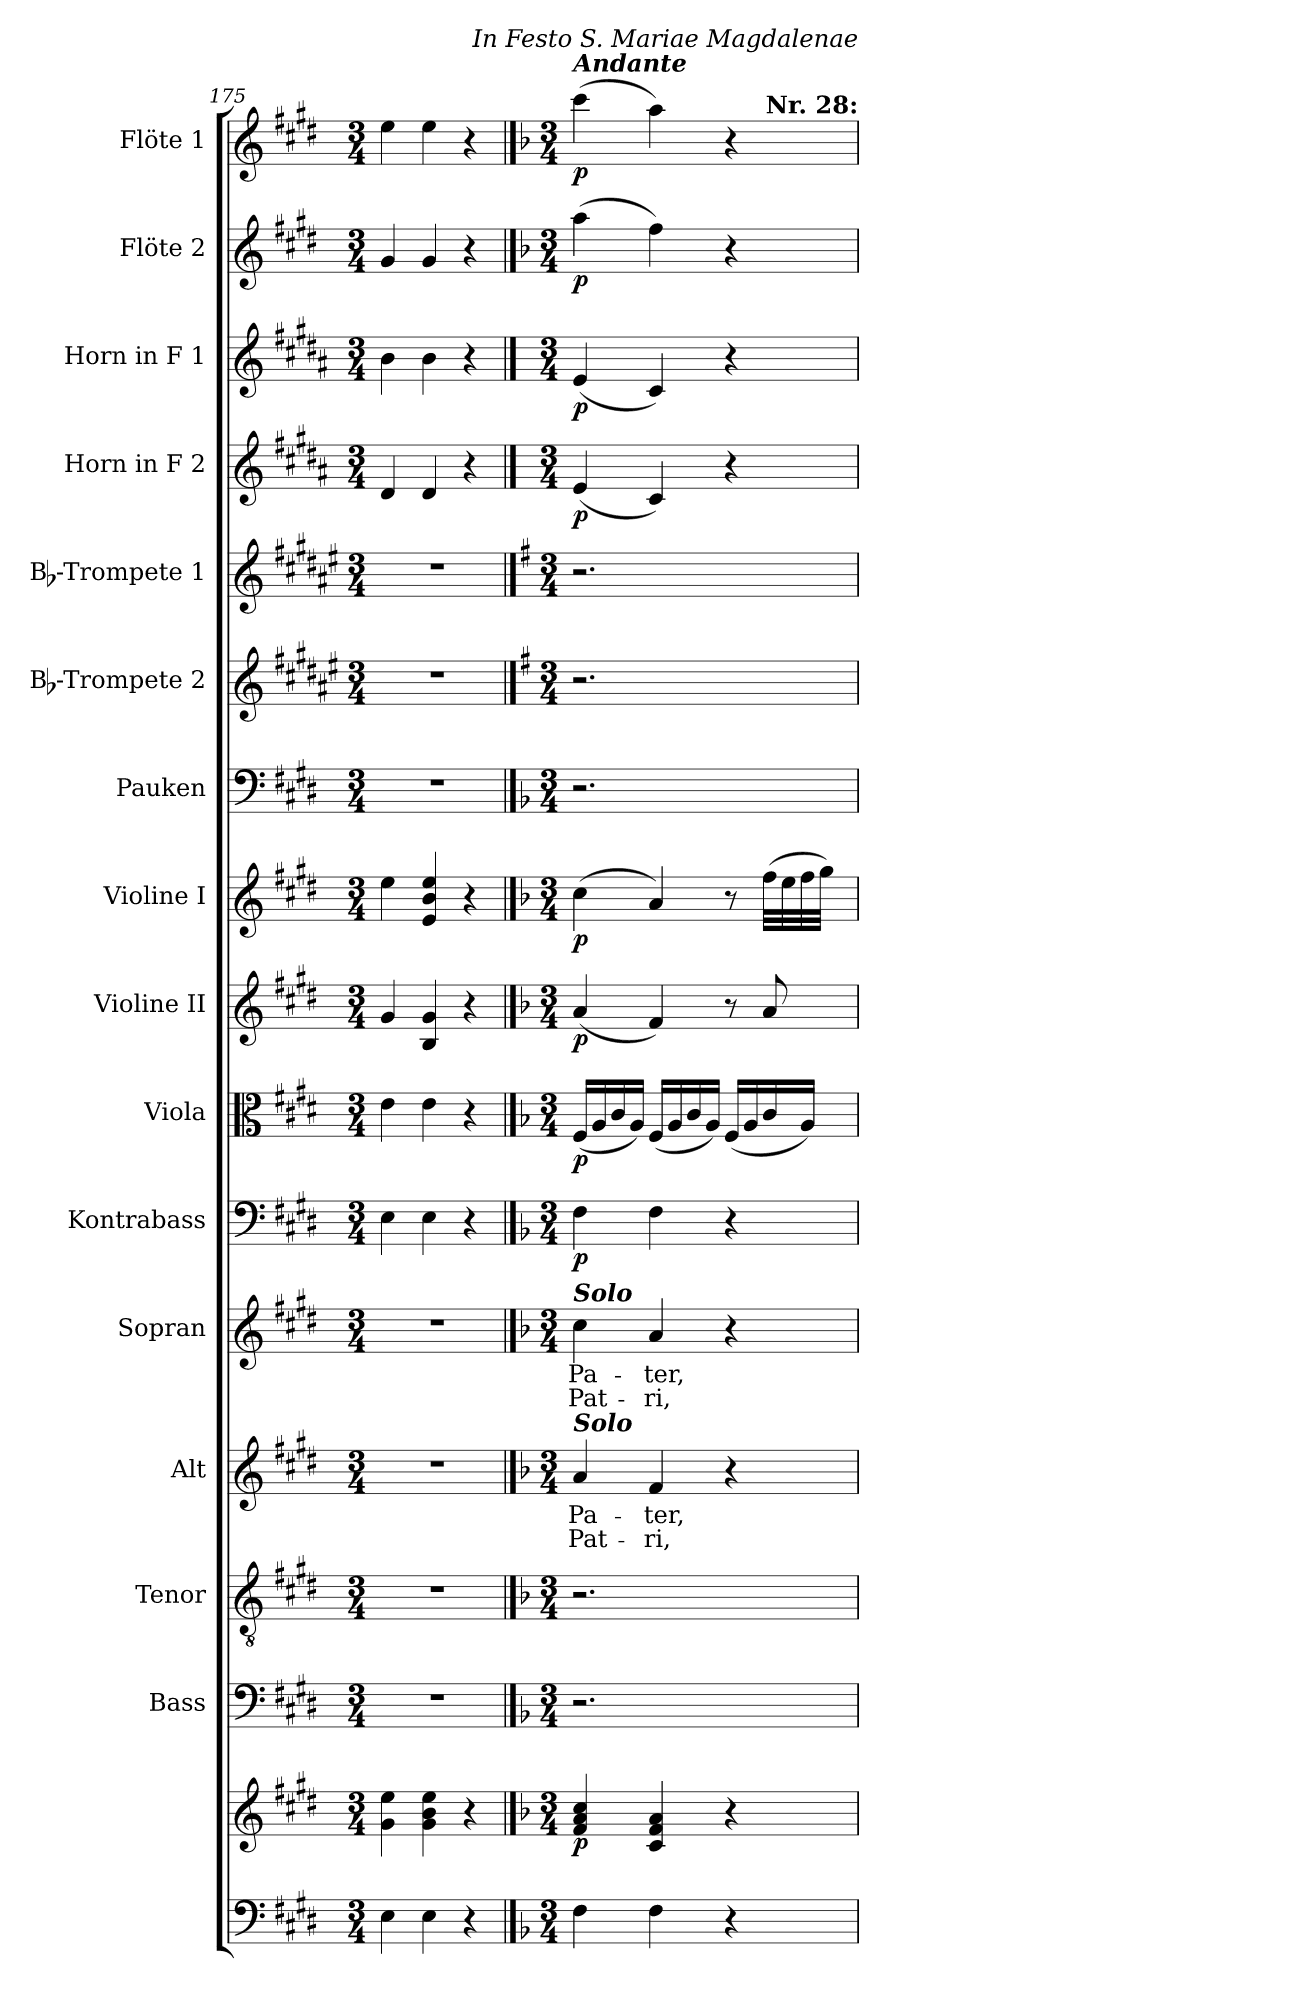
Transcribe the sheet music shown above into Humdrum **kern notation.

**kern	**kern	**dynam	**kern	**kern	**kern	**text	**text	**kern	**text	**text	**kern	**dynam	**kern	**dynam	**kern	**dynam	**kern	**dynam	**kern	**kern	**kern	**kern	**dynam	**kern	**dynam	**kern	**dynam	**kern	**dynam
*part16	*part16	*part16	*part15	*part14	*part13	*part13	*part13	*part12	*part12	*part12	*part11	*part11	*part10	*part10	*part9	*part9	*part8	*part8	*part7	*part6	*part5	*part4	*part4	*part3	*part3	*part2	*part2	*part1	*part1
*staff17	*staff16	*staff16/17	*staff15	*staff14	*staff13	*staff13	*staff13	*staff12	*staff12	*staff12	*staff11	*staff11	*staff10	*staff10	*staff9	*staff9	*staff8	*staff8	*staff7	*staff6	*staff5	*staff4	*staff4	*staff3	*staff3	*staff2	*staff2	*staff1	*staff1
*	*	*	*I"Bass	*I"Tenor	*I"Alt	*	*	*I"Sopran	*	*	*I"Kontrabass	*	*I"Viola	*	*I"Violine II	*	*I"Violine I	*	*I"Pauken	*I"Bb-Trompete 2	*I"Bb-Trompete 1	*I"Horn in F 2	*	*I"Horn in F 1	*	*I"Flöte 2	*	*I"Flöte 1	*
*	*	*	*I'B.	*I'T.	*I'A.	*	*	*I'S.	*	*	*I'Kb.	*	*I'Vla.	*	*I'Vl. II	*	*I'Vl. I	*	*I'Pk.	*I'Bb Trp. 2	*I'Bb Trp. 1	*	*	*	*	*I'Fl. 2	*	*I'Fl. 1	*
*clefF4	*clefG2	*	*clefF4	*clefGv2	*clefG2	*	*	*clefG2	*	*	*clefF4	*	*clefC3	*	*clefG2	*	*clefG2	*	*clefF4	*clefG2	*clefG2	*clefG2	*	*clefG2	*	*clefG2	*	*clefG2	*
*	*	*	*	*	*	*	*	*	*	*	*ITrd7c12	*	*	*	*	*	*	*	*	*ITrd1c2	*ITrd1c2	*ITrd4c7	*	*ITrd4c7	*	*	*	*	*
*k[f#c#g#d#]	*k[f#c#g#d#]	*	*k[f#c#g#d#]	*k[f#c#g#d#]	*k[f#c#g#d#]	*	*	*k[f#c#g#d#]	*	*	*k[f#c#g#d#]	*	*k[f#c#g#d#]	*	*k[f#c#g#d#]	*	*k[f#c#g#d#]	*	*k[f#c#g#d#]	*k[f#c#g#d#]	*k[f#c#g#d#]	*k[f#c#g#d#]	*	*k[f#c#g#d#]	*	*k[f#c#g#d#]	*	*k[f#c#g#d#]	*
*E:	*E:	*	*E:	*E:	*E:	*	*	*E:	*	*	*E:	*	*E:	*	*E:	*	*E:	*	*E:	*E:	*E:	*E:	*	*E:	*	*E:	*	*E:	*
*M3/4	*M3/4	*	*M3/4	*M3/4	*M3/4	*	*	*M3/4	*	*	*M3/4	*	*M3/4	*	*M3/4	*	*M3/4	*	*M3/4	*M3/4	*M3/4	*M3/4	*	*M3/4	*	*M3/4	*	*M3/4	*
=175	=175	=175	=175	=175	=175	=175	=175	=175	=175	=175	=175	=175	=175	=175	=175	=175	=175	=175	=175	=175	=175	=175	=175	=175	=175	=175	=175	=175	=175
4E\	4g#\ 4ee\	.	2.r	2.r	2.r	.	.	2.r	.	.	4EE\	.	4e\	.	4g#/	.	4ee\	.	2.r	2.r	2.r	4G#/	.	4e\	.	4g#/	.	4ee\	.
4E\	4g#\ 4b\ 4ee\	.	.	.	.	.	.	.	.	.	4EE\	.	4e\	.	4B/ 4g#/	.	4e/ 4b/ 4ee/	.	.	.	.	4G#/	.	4e\	.	4g#/	.	4ee\	.
4r	4r	.	.	.	.	.	.	.	.	.	4r	.	4r	.	4r	.	4r	.	.	.	.	4r	.	4r	.	4r	.	4r	.
!!LO:PB:g=z
==176	==176	==176	==176	==176	==176	==176	==176	==176	==176	==176	==176	==176	==176	==176	==176	==176	==176	==176	==176	==176	==176	==176	==176	==176	==176	==176	==176	==176	==176
*k[b-]	*k[b-]	*	*k[b-]	*k[b-]	*k[b-]	*	*	*k[b-]	*	*	*k[b-]	*	*k[b-]	*	*k[b-]	*	*k[b-]	*	*k[b-]	*k[b-]	*k[b-]	*k[b-]	*	*k[b-]	*	*k[b-]	*	*k[b-]	*
*F:	*F:	*	*F:	*F:	*F:	*	*	*F:	*	*	*F:	*	*F:	*	*F:	*	*F:	*	*F:	*F:	*F:	*F:	*	*F:	*	*F:	*	*F:	*
*M3/4	*M3/4	*	*M3/4	*M3/4	*M3/4	*	*	*M3/4	*	*	*M3/4	*	*M3/4	*	*M3/4	*	*M3/4	*	*M3/4	*M3/4	*M3/4	*M3/4	*	*M3/4	*	*M3/4	*	*M3/4	*
!	!	!	!	!	!	!	!	!	!	!	!	!	!	!	!	!	!	!	!	!	!	!	!	!	!	!	!	!LO:TX:a:Bi:t=Andante	!
!	!	!	!	!	!	!	!	!LO:TX:a:Bi:t=Solo	!	!	!	!	!	!	!	!	!	!	!	!	!	!	!	!	!	!	!	!	!
!	!	!	!	!	!LO:TX:a:Bi:t=Solo	!	!	!	!	!	!	!	!	!	!	!	!	!	!	!	!	!	!	!	!	!	!	!	!
!	!	!LO:DY:b	!	!	!	!LO:LY:b	!LO:LY:b	!	!LO:LY:b	!LO:LY:b	!	!LO:DY:b	!	!LO:DY:b	!	!LO:DY:b	!	!LO:DY:b	!	!	!	!	!LO:DY:b	!	!LO:DY:b	!	!LO:DY:b	!	!LO:DY:b
4F\	4f/ 4a/ 4cc/	p	2.r	2.r	4a/	Pa-	Pat-	4cc\	Pa-	Pat-	4FF\	p	(<16F/LL	p	(<4a/	p	(>4cc\	p	2.r	2.r	2.r	(<4A/	p	(<4A/	p	(>4aa\	p	(>4ccc\	p
.	.	.	.	.	.	.	.	.	.	.	.	.	16A/	.	.	.	.	.	.	.	.	.	.	.	.	.	.	.	.
.	.	.	.	.	.	.	.	.	.	.	.	.	16c/	.	.	.	.	.	.	.	.	.	.	.	.	.	.	.	.
.	.	.	.	.	.	.	.	.	.	.	.	.	16A/JJ)	.	.	.	.	.	.	.	.	.	.	.	.	.	.	.	.
!	!	!	!	!	!	!LO:LY:b	!LO:LY:b	!	!LO:LY:b	!LO:LY:b	!	!	!	!	!	!	!	!	!	!	!	!	!	!	!	!	!	!	!
4F\	4c/ 4f/ 4a/	.	.	.	4f/	-ter,	-ri,	4a/	-ter,	-ri,	4FF\	.	(<16F/LL	.	4f/)	.	4a/)	.	.	.	.	4F/)	.	4F/)	.	4ff\)	.	4aa\)	.
.	.	.	.	.	.	.	.	.	.	.	.	.	16A/	.	.	.	.	.	.	.	.	.	.	.	.	.	.	.	.
.	.	.	.	.	.	.	.	.	.	.	.	.	16c/	.	.	.	.	.	.	.	.	.	.	.	.	.	.	.	.
.	.	.	.	.	.	.	.	.	.	.	.	.	16A/JJ)	.	.	.	.	.	.	.	.	.	.	.	.	.	.	.	.
4r	4r	.	.	.	4r	.	.	4r	.	.	4r	.	(<16F/LL	.	8r	.	8r	.	.	.	.	4r	.	4r	.	4r	.	4r	.
.	.	.	.	.	.	.	.	.	.	.	.	.	16A/	.	.	.	.	.	.	.	.	.	.	.	.	.	.	.	.
.	.	.	.	.	.	.	.	.	.	.	.	.	16c/	.	8a/	.	(>32ff\LLL	.	.	.	.	.	.	.	.	.	.	.	.
.	.	.	.	.	.	.	.	.	.	.	.	.	.	.	.	.	32ee\	.	.	.	.	.	.	.	.	.	.	.	.
.	.	.	.	.	.	.	.	.	.	.	.	.	16A/JJ)	.	.	.	32ff\	.	.	.	.	.	.	.	.	.	.	.	.
.	.	.	.	.	.	.	.	.	.	.	.	.	.	.	.	.	32gg\JJJ)	.	.	.	.	.	.	.	.	.	.	.	.
8ryy	8ryy	.	8ryy	8ryy	8ryy	.	.	8ryy	.	.	8ryy	.	8ryy	.	8ryy	.	8ryy	.	8ryy	8ryy	8ryy	8ryy	.	8ryy	.	8ryy	.	8ryy	.
!	!	!	!	!	!	!	!	!	!	!	!	!	!	!	!	!	!	!	!	!	!	!	!	!	!	!	!	!LO:TX:a:B:t=Nr. 28&colon;	!
!	!	!	!	!	!	!	!	!	!	!	!	!	!	!	!	!	!	!	!	!	!	!	!	!	!	!	!	!LO:TX:a:i:t=In Festo S. Mariae Magdalenae	!
=	=	=	=	=	=	=	=	=	=	=	=	=	=	=	=	=	=	=	=	=	=	=	=	=	=	=	=	=	=
*-	*-	*-	*-	*-	*-	*-	*-	*-	*-	*-	*-	*-	*-	*-	*-	*-	*-	*-	*-	*-	*-	*-	*-	*-	*-	*-	*-	*-	*-
